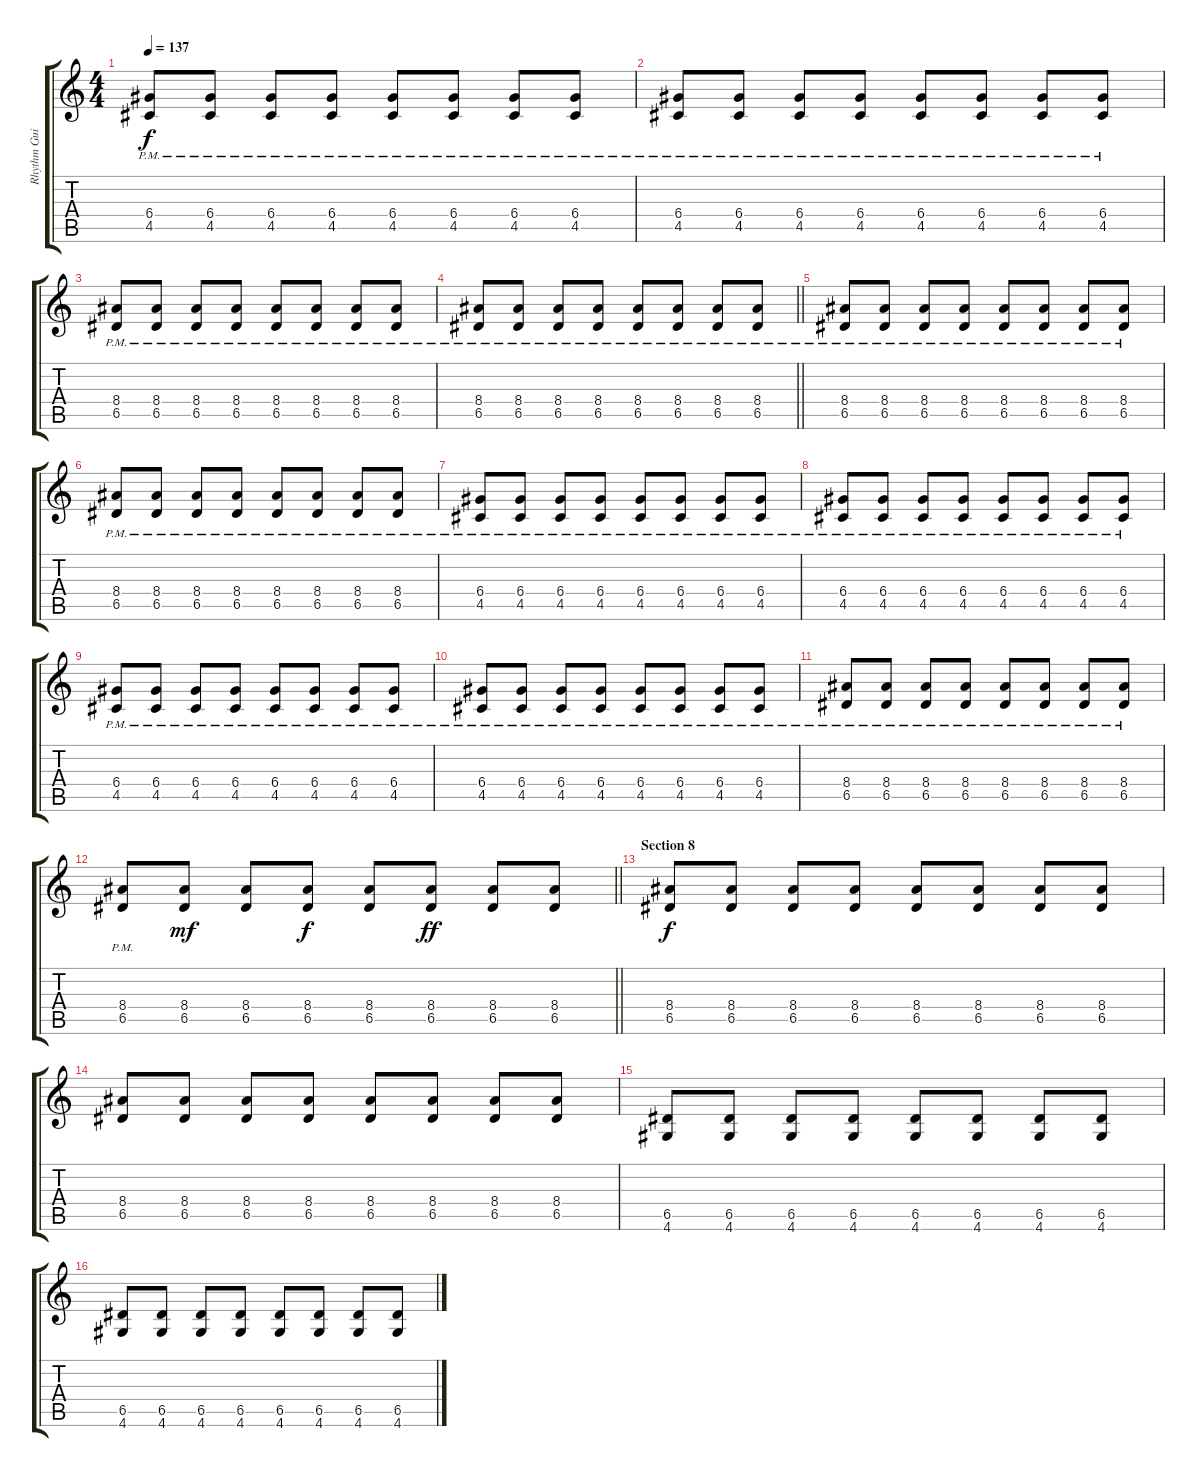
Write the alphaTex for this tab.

\track ("Rhythm Guitar" "Rhythm Gui") {instrument overdrivenguitar}
\staff {score tabs}
\tuning (E4 B3 G3 D3 A2 E2) {hide}
\ts (4 4)
\tempo 137
\clef g2
\ks c
(6.4{pm} 4.5{pm}).8{dy f} (6.4{pm} 4.5{pm}).8 (6.4{pm} 4.5{pm}).8 (6.4{pm} 4.5{pm}).8 (6.4{pm} 4.5{pm}).8 (6.4{pm} 4.5{pm}).8 (6.4{pm} 4.5{pm}).8 (6.4{pm} 4.5{pm}).8 |
(6.4{pm} 4.5{pm}).8 (6.4{pm} 4.5{pm}).8 (6.4{pm} 4.5{pm}).8 (6.4{pm} 4.5{pm}).8 (6.4{pm} 4.5{pm}).8 (6.4{pm} 4.5{pm}).8 (6.4{pm} 4.5{pm}).8 (6.4{pm} 4.5{pm}).8 |
(8.4{pm} 6.5{pm}).8 (8.4{pm} 6.5{pm}).8 (8.4{pm} 6.5{pm}).8 (8.4{pm} 6.5{pm}).8 (8.4{pm} 6.5{pm}).8 (8.4{pm} 6.5{pm}).8 (8.4{pm} 6.5{pm}).8 (8.4{pm} 6.5{pm}).8 |
\barLineRight lightlight
(8.4{pm} 6.5{pm}).8 (8.4{pm} 6.5{pm}).8 (8.4{pm} 6.5{pm}).8 (8.4{pm} 6.5{pm}).8 (8.4{pm} 6.5{pm}).8 (8.4{pm} 6.5{pm}).8 (8.4{pm} 6.5{pm}).8 (8.4{pm} 6.5{pm}).8 |
(8.4{pm} 6.5{pm}).8 (8.4{pm} 6.5{pm}).8 (8.4{pm} 6.5{pm}).8 (8.4{pm} 6.5{pm}).8 (8.4{pm} 6.5{pm}).8 (8.4{pm} 6.5{pm}).8 (8.4{pm} 6.5{pm}).8 (8.4{pm} 6.5{pm}).8 |
(8.4{pm} 6.5{pm}).8 (8.4{pm} 6.5{pm}).8 (8.4{pm} 6.5{pm}).8 (8.4{pm} 6.5{pm}).8 (8.4{pm} 6.5{pm}).8 (8.4{pm} 6.5{pm}).8 (8.4{pm} 6.5{pm}).8 (8.4{pm} 6.5{pm}).8 |
(6.4{pm} 4.5{pm}).8 (6.4{pm} 4.5{pm}).8 (6.4{pm} 4.5{pm}).8 (6.4{pm} 4.5{pm}).8 (6.4{pm} 4.5{pm}).8 (6.4{pm} 4.5{pm}).8 (6.4{pm} 4.5{pm}).8 (6.4{pm} 4.5{pm}).8 |
(6.4{pm} 4.5{pm}).8 (6.4{pm} 4.5{pm}).8 (6.4{pm} 4.5{pm}).8 (6.4{pm} 4.5{pm}).8 (6.4{pm} 4.5{pm}).8 (6.4{pm} 4.5{pm}).8 (6.4{pm} 4.5{pm}).8 (6.4{pm} 4.5{pm}).8 |
(6.4{pm} 4.5{pm}).8 (6.4{pm} 4.5{pm}).8 (6.4{pm} 4.5{pm}).8 (6.4{pm} 4.5{pm}).8 (6.4{pm} 4.5{pm}).8 (6.4{pm} 4.5{pm}).8 (6.4{pm} 4.5{pm}).8 (6.4{pm} 4.5{pm}).8 |
(6.4{pm} 4.5{pm}).8 (6.4{pm} 4.5{pm}).8 (6.4{pm} 4.5{pm}).8 (6.4{pm} 4.5{pm}).8 (6.4{pm} 4.5{pm}).8 (6.4{pm} 4.5{pm}).8 (6.4{pm} 4.5{pm}).8 (6.4{pm} 4.5{pm}).8 |
(8.4{pm} 6.5{pm}).8 (8.4{pm} 6.5{pm}).8 (8.4{pm} 6.5{pm}).8 (8.4{pm} 6.5{pm}).8 (8.4{pm} 6.5{pm}).8 (8.4{pm} 6.5{pm}).8 (8.4{pm} 6.5{pm}).8 (8.4{pm} 6.5{pm}).8 |
\barLineRight lightlight
(8.4{pm} 6.5{pm}).8 (8.4 6.5).8{dy mf} (8.4 6.5).8 (8.4 6.5).8{dy f} (8.4 6.5).8 (8.4 6.5).8{dy ff} (8.4 6.5).8 (8.4 6.5).8 |
\section ("" "Section 8")
(8.4 6.5).8{dy f balance 12} (8.4 6.5).8 (8.4 6.5).8 (8.4 6.5).8 (8.4 6.5).8 (8.4 6.5).8 (8.4 6.5).8 (8.4 6.5).8 |
(8.4 6.5).8 (8.4 6.5).8 (8.4 6.5).8 (8.4 6.5).8 (8.4 6.5).8 (8.4 6.5).8 (8.4 6.5).8 (8.4 6.5).8 |
(6.5 4.6).8 (6.5 4.6).8 (6.5 4.6).8 (6.5 4.6).8 (6.5 4.6).8 (6.5 4.6).8 (6.5 4.6).8 (6.5 4.6).8 |
(6.5 4.6).8 (6.5 4.6).8 (6.5 4.6).8 (6.5 4.6).8 (6.5 4.6).8 (6.5 4.6).8 (6.5 4.6).8 (6.5 4.6).8
